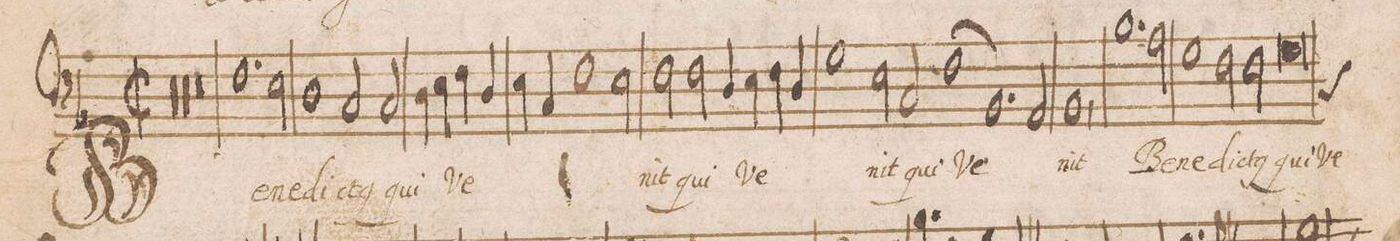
**kern	**text
*I"BASVS	*
*clefF4	*
*k[b-]	*
*met(C|)	*
*M2/1	*
00r	.
=2-	=2-
=3-	=3-
00r	.
=4-	=4-
=5-	=5-
0r	.
=6-	=6-
1.F	Be-
*2\right	*
2E\	-ne
=7-	=7-
1D	di-
2C/	-ct(us)
2C/	qui
=8-	=8-
4D\	Ve-
4E\	.
4F\	.
4D/	.
4E\	.
4C/	.
1F\	.
=9-	=9-
2E\	.
2F\	-nit
2F\	qui
=10-	=10-
4D/	Ve-
4E\	.
4F\	.
4D/	.
1G	.
=11-	=11-
2E\	-nit
2C/	qui
(1F	Ve-
=12-	=12-
1.BB-)	.
2AA/	.
=13-	=13-
1BB-,<	-nit
1.B-	Be-
=14-	=14-
2A\	-ne
1G	di-
=15-	=15-
2F\	-ct(us)
2F\	qui
0G	Ve-
=16-	=16-
*-	*-
